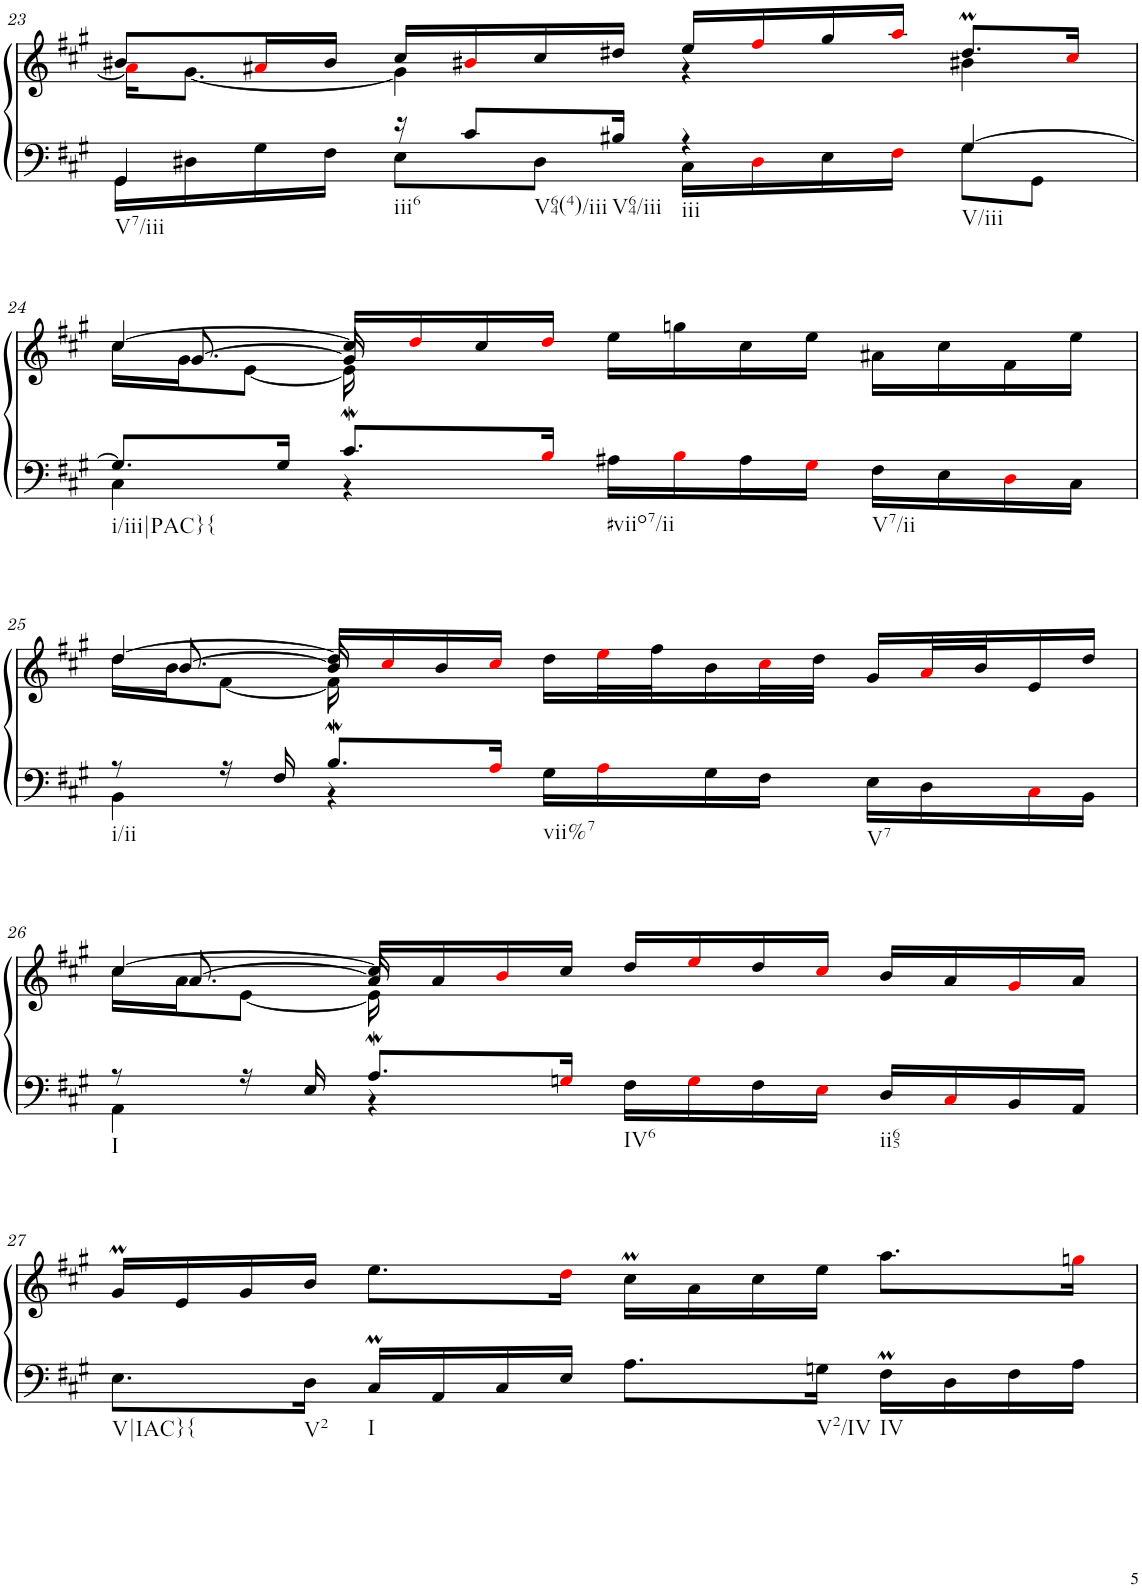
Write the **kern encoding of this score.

**kern	**kern
*part1	*part1
*staff2	*staff1
*I"unbenannt1	*
!!LO:PB:g=z
*clefF4	*clefG2
*k[f#c#g#]	*k[f#c#g#]
*M4/4	*M4/4
=23	=23
*^	*^
!LO:TX:b:t=V7/iii	!	!	!
4GG#/	16GG#\LL	8b#X/L	16ai\KL]
.	16D#X\	.	[8.g#\J
.	16G#\	16a#Xi/L	.
.	16F#\JJ	16b#/JJ	.
!LO:TX:b:t=iii6	!	!	!
16r	8E\L	16cc#/LL	4g#\]
!LO:TX:b:t=V64(4)/iii	!	!	!
8c#/L	.	16b#Xi/	.
.	8D#\J	16cc#/	.
!LO:TX:b:t=V64/iii	!	!	!
16B#X/Jk	.	16dd#X/JJ	.
!LO:TX:b:t=iii	!	!	!
4r	16C#\LL	16ee/LL	4r
.	16D#i\	16ff#i/	.
.	16E\	16gg#/	.
.	16F#i\JJ	16aai/JJ	.
!LO:TX:b:t=V/iii	!	!	!
[4G#/	8G#\L	8.dd#m/L	4b#X\
.	8GG#\J	.	.
.	.	16cc#i/Jk	.
!!LO:LB:g=z
=24	=24	=24	=24
*	*	*	*^
!LO:TX:b:t=i/iii|PAC}{	!	!	!	!
8.G#/L]	4C#\	[4cc#/	16cc#\LL	16ryy
.	.	.	16g#\J	[8.g#/
.	.	.	[8e\J	.
16G#/Jk	.	.	.	.
8.c#W/L	4r	16cc#/LL]	16e\]	16g#/]
.	.	16ddi/	2ryy	2ryy
.	.	16cc#/	.	.
16Bi/Jk	.	16ddi/JJ	.	.
!LO:TX:b:t=#viio7/ii	!	!	!	!
!LO:TX:b:t=V7/ii	!	!	!	!
2ryy	16A#X\LL	16ee\LL	.	.
.	16Bi\	16ggn\	.	.
.	16A#\	16cc#\	.	.
.	16G#i\JJ	16ee\JJ	.	.
.	16F#\LL	16a#X\LL	.	.
.	16E\	16cc#\	8.ryy	8.ryy
.	16Di\	16f#\	.	.
.	16C#\JJ	16ee\JJ	.	.
!!LO:LB:g=z	!!	!!
=25	=25	=25	=25	=25
!LO:TX:b:t=i/ii	!	!	!	!
8r	4BB\	[4dd/	16dd\LL	16ryy
.	.	.	16b\J	[8.b/
16r	.	.	[8f#\J	.
16F#/	.	.	.	.
8.BW/L	4r	16dd/LL]	16f#\]	16b/]
.	.	16cc#i/	2ryy	2ryy
.	.	16b/	.	.
16Ai/Jk	.	16cc#i/JJ	.	.
!LO:TX:b:t=vii%7	!	!	!	!
16G#\LL	2ryy	16dd\LL	.	.
16Ai\	.	32eei\L	.	.
.	.	32ff#\J	.	.
16G#\	.	16b\	.	.
16F#\JJ	.	32cc#i\L	.	.
.	.	32dd\JJJ	.	.
!LO:TX:b:t=V7	!	!	!	!
16E\LL	.	16g#/LL	.	.
16D\	.	32ai/L	8.ryy	8.ryy
.	.	32b/J	.	.
16C#i\	.	16e/	.	.
16BB\JJ	.	16dd/JJ	.	.
!!LO:LB:g=z	!!	!!
=26	=26	=26	=26	=26
!LO:TX:b:t=I	!	!	!	!
8r	4AA\	[4cc#/	16cc#\LL	16ryy
.	.	.	16a\J	[8.a/
16r	.	.	[8e\J	.
16E/	.	.	.	.
8.Aw/L	4r	16cc#/LL]	16e\]	16a/]
.	.	16a/	2ryy	2ryy
.	.	16bi/	.	.
16Gni/Jk	.	16cc#/JJ	.	.
!LO:TX:b:t=IV6	!	!	!	!
16F#\LL	2ryy	16dd/LL	.	.
16Gi\	.	16eei/	.	.
16F#\	.	16dd/	.	.
16Ei\JJ	.	16cc#i/JJ	.	.
!LO:TX:b:t=ii65	!	!	!	!
16D/LL	.	16b/LL	.	.
16C#i/	.	16a/	8.ryy	8.ryy
16BB/	.	16g#i/	.	.
16AA/JJ	.	16a/JJ	.	.
*v	*v	*	*	*
*	*v	*v	*v
!!LO:LB:g=z
=27	=27
!LO:TX:b:t=V|IAC}{	!
8.E\L	16g#m/LL
.	16e/
.	16g#/
!LO:TX:b:t=V2	!
16D\Jk	16b/JJ
!LO:TX:b:t=I	!
16C#m/LL	8.ee\L
16AA/	.
16C#/	.
16E/JJ	16ddi\Jk
8.A\L	16cc#m\LL
.	16a\
.	16cc#\
!LO:TX:b:t=V2/IV	!
16Gn\Jk	16ee\JJ
!LO:TX:b:t=IV	!
16F#M\LL	8.aa\L
16D\	.
16F#\	.
16A\JJ	16ggni\Jk
=	=
*-	*-
